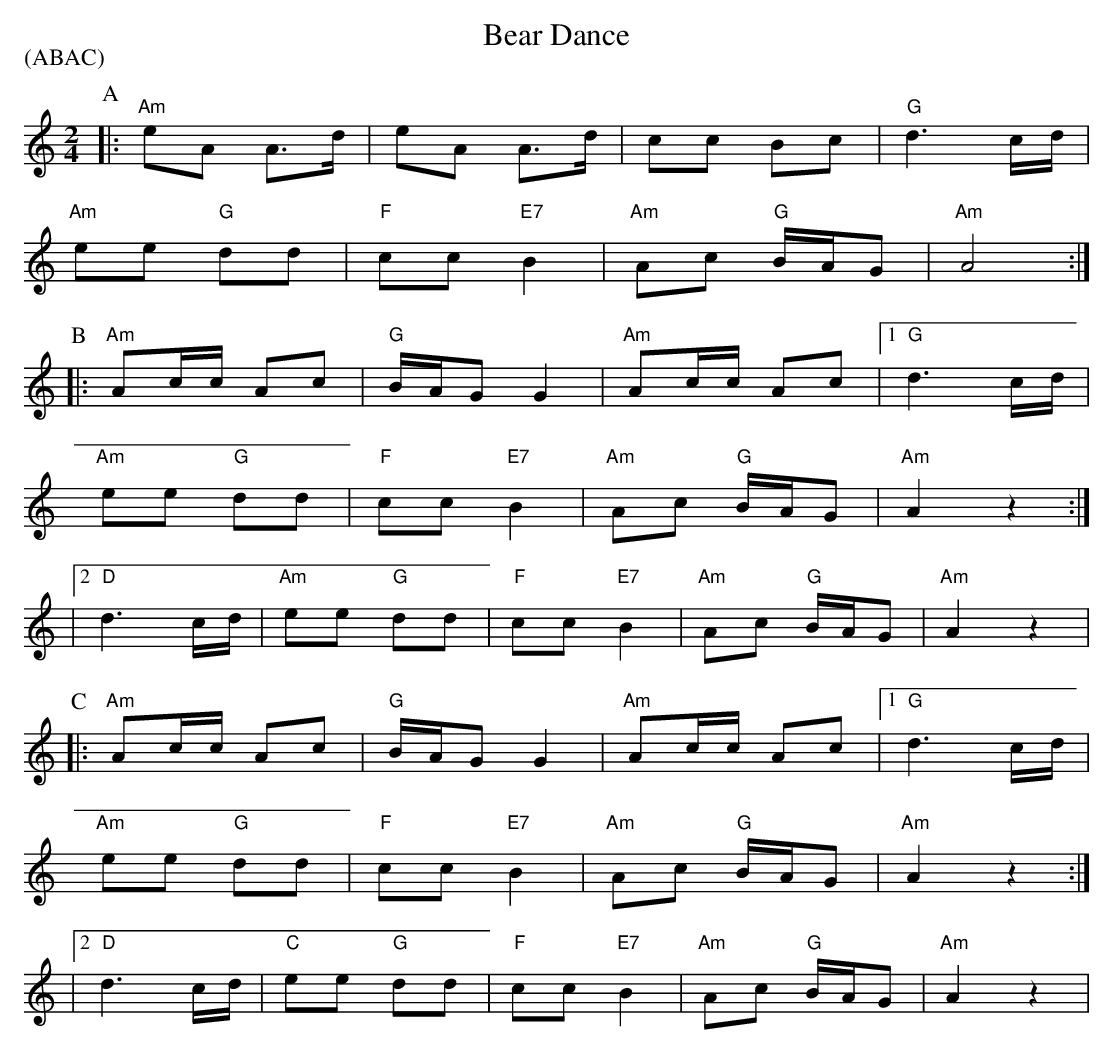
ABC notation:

X:1
T:Bear Dance
P:(ABAC)
M:2/4
L:1/16
K:Am
P:A
|:"Am"e2A2 A3d|e2A2 A3d|c2c2 B2c2|"G"d6 cd|
"Am"e2e2 "G"d2d2|"F"c2c2 "E7"B4|"Am"A2c2 "G"BAG2|"Am"A8:|
P:B
|:"Am"A2cc A2c2|"G"BAG2 G4|"Am"A2cc A2c2|1"G"d6 cd|
"Am"e2e2 "G"d2d2|"F"c2c2 "E7"B4|"Am"A2c2 "G"BAG2|"Am"A4z4:|
|2"D"d6 cd|"Am"e2e2 "G"d2d2|"F"c2c2 "E7"B4|"Am"A2c2 "G"BAG2|"Am"A4z4|
P:C
|:"Am"A2cc A2c2|"G"BAG2 G4|"Am"A2cc A2c2|1"G"d6 cd|
"Am"e2e2 "G"d2d2|"F"c2c2 "E7"B4|"Am"A2c2 "G"BAG2|"Am"A4z4:|
|2"D"d6 cd|"C"e2e2 "G"d2d2|"F"c2c2 "E7"B4|"Am"A2c2 "G"BAG2|"Am"A4z4|
